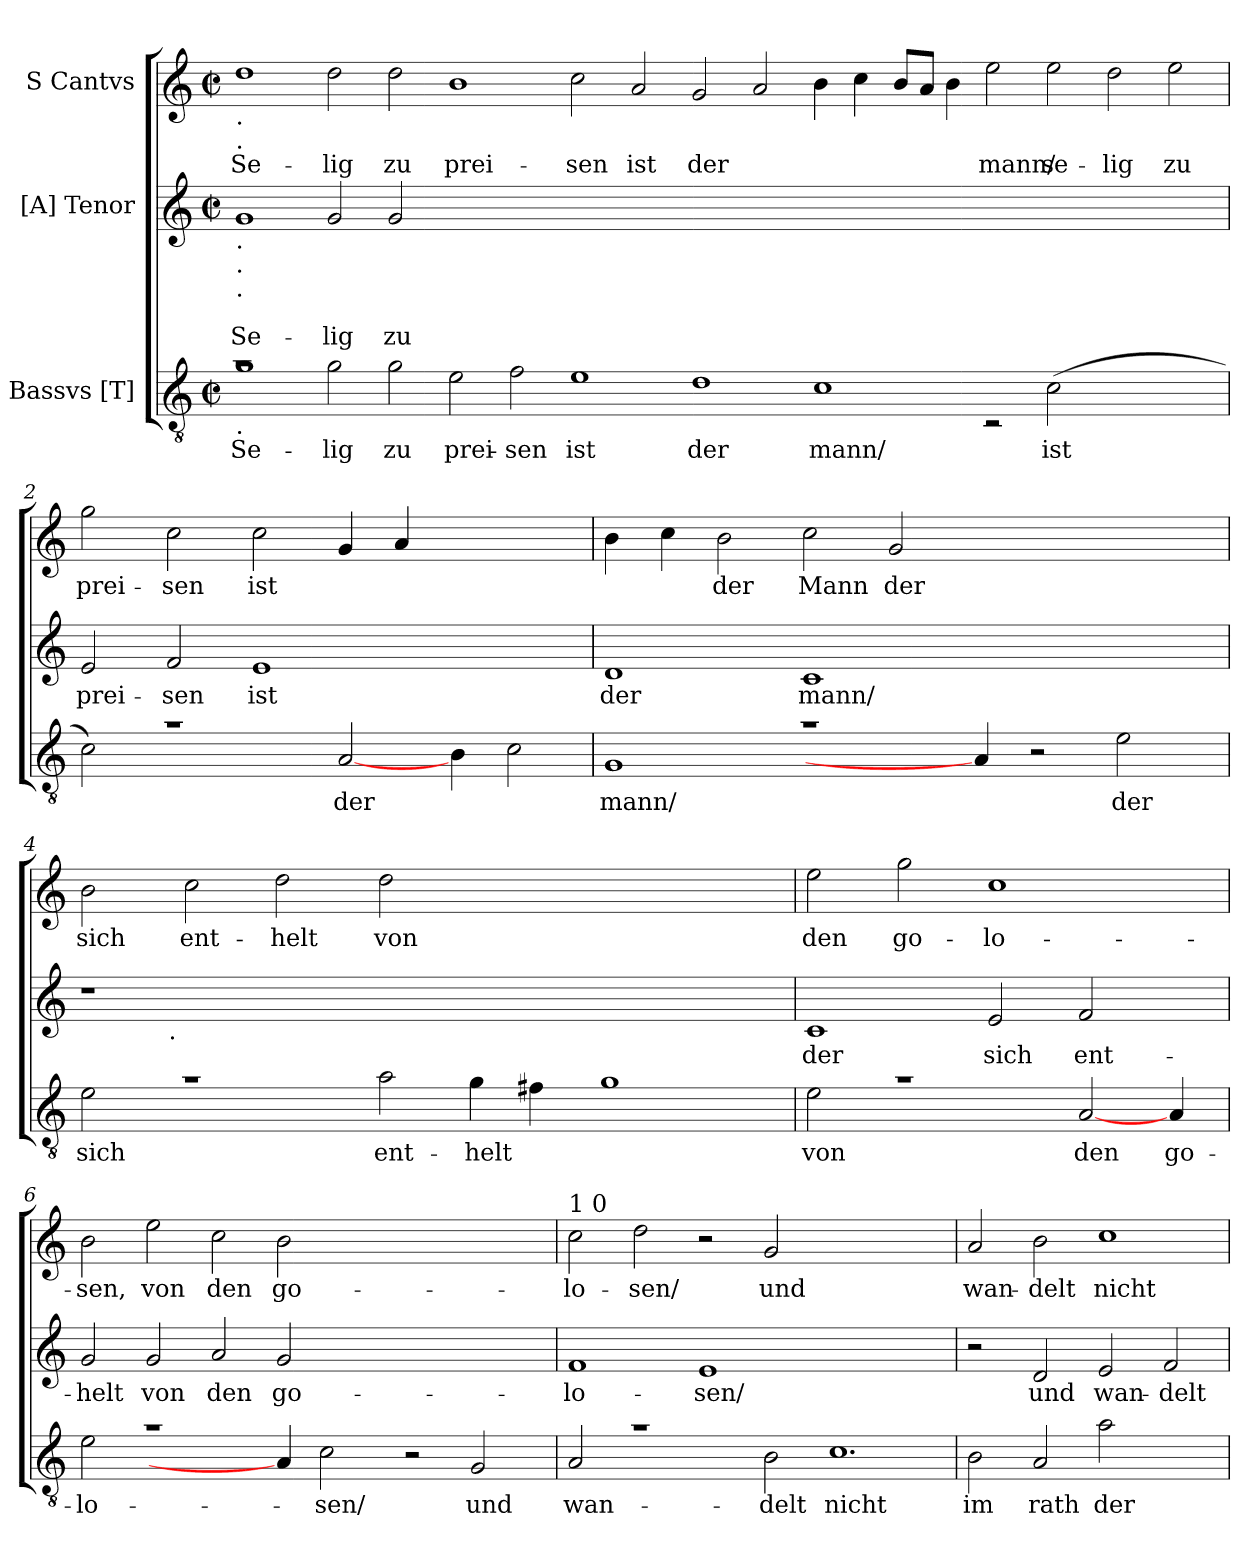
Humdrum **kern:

**kern	**text	**kern	**text	**text	**text	**kern	**text
*part3	*part3	*part2	*part2	*part2	*part2	*part1	*part1
*staff3	*staff3	*staff2	*staff2	*staff2	*staff2	*staff1	*staff1
*I"Bassvs [T]	*	*I"[A] Tenor	*	*	*	*I"S Cantvs	*
*clefGv2	*	*clefG2	*	*	*	*clefG2	*
*k[]	*	*k[]	*	*	*	*k[]	*
*C:	*	*C:	*	*	*	*C:	*
*M2/2	*	*M2/2	*	*	*	*M2/2	*
*met(c|)	*	*met(c|)	*	*	*	*met(c|)	*
=1	=1	=1	=1	=1	=1	=1	=1
*^	*	*	*	*	*	*	*
!	!	!	!	!	!	!	!LO:TX:b:t=.	!
!	!	!	!	!	!	!	!LO:TX:b:t=.	!
!	!	!	!LO:TX:b:t=.	!	!	!	!	!
!	!	!	!LO:TX:b:t=.	!	!	!	!	!
!	!	!	!LO:TX:b:t=.	!	!	!	!	!
!LO:TX:b:t=.	!	!	!	!	!	!	!	!
!	!	!LO:LY:b	!	!LO:LY:b:rj	!LO:LY:b:rj	!LO:LY:b:rj	!	!LO:LY:b
1ra	1g	Se-	1g	.	Se-	.	1dd	Se-
!	!	!LO:LY:b	!	!	!LO:LY:b	!	!	!LO:LY:b
1ryy	2g\	-lig	2g/	.	-lig	.	2dd\	-lig
!	!	!LO:LY:b	!	!	!LO:LY:b	!	!	!LO:LY:b
.	2g\	zu	2g/	.	zu	.	2dd\	zu
!	!	!LO:LY:b	!	!	!	!	!	!LO:LY:b
00.ryy	2e\	prei-	00.ryy	.	.	.	1b	prei-
!	!	!LO:LY:b:rj	!	!	!	!	!	!
.	2f\	-sen	.	.	.	.	.	.
!	!	!LO:LY:b	!	!	!	!	!	!LO:LY:b
.	1e	ist	.	.	.	.	2cc\	-sen
!	!	!	!	!	!	!	!	!LO:LY:b
.	.	.	.	.	.	.	2a/	ist
!	!	!LO:LY:b	!	!	!	!	!	!LO:LY:b
.	1d	der	.	.	.	.	2g/	der
.	.	.	.	.	.	.	2a/	.
!	!	!LO:LY:b	!	!	!	!	!	!
.	1c	mann/	.	.	.	.	4b\	.
.	.	.	.	.	.	.	4cc\	.
.	.	.	.	.	.	.	8b/L	.
.	.	.	.	.	.	.	8a/J	.
.	.	.	.	.	.	.	4b\	.
!	!	!	!	!	!	!	!	!LO:LY:b
.	2rC	.	.	.	.	.	2ee\	mann/
!	!	!LO:LY:b	!	!	!	!	!	!LO:LY:b
.	(>2c\	ist	.	.	.	.	2ee\	se-
!	!	!	!	!	!	!	!	!LO:LY:b
.	1ryy	.	.	.	.	.	2dd\	-lig
!	!	!	!	!	!	!	!	!LO:LY:b
.	.	.	.	.	.	.	2ee\	zu
*v	*v	*	*	*	*	*	*	*
!!LO:LB:g=z
=2	=2	=2	=2	=2	=2	=2	=2
!	!	!	!LO:LY:b	!	!	!	!LO:LY:b
2c\)	.	2e/	prei-	.	.	2gg\	prei-
!	!	!	!LO:LY:b:rj	!	!	!	!LO:LY:b:rj
1ra	.	2f/	-sen	.	.	2cc\	-sen
!	!	!	!LO:LY:b	!	!	!	!LO:LY:b
.	.	1e	ist	.	.	2cc\	ist
!	!LO:LY:b	!	!	!	!	!	!
[2A/	der	.	.	.	.	4g/	.
.	.	.	.	.	.	4a/	.
4B\	.	2.ryy	.	.	.	2.ryy	.
2c\	.	.	.	.	.	.	.
=3	=3	=3	=3	=3	=3	=3	=3
!	!LO:LY:b	!	!LO:LY:b	!	!	!	!
1G	mann/	1d	der	.	.	4b\	.
.	.	.	.	.	.	4cc\	.
!	!	!	!	!	!	!	!LO:LY:b
.	.	.	.	.	.	2b\	der
!	!	!	!LO:LY:b	!	!	!	!LO:LY:b
1ra	.	1c	mann/	.	.	2cc\	Mann
!	!	!	!	!	!	!	!LO:LY:b
.	.	.	.	.	.	2g/	der
4A/]	.	1ryy	.	.	.	1ryy	.
2r	.	.	.	.	.	.	.
!	!LO:LY:b	!	!	!	!	!	!
2e\	der	.	.	.	.	.	.
.	.	4ryy	.	.	.	4ryy	.
=4	=4	=4	=4	=4	=4	=4	=4
!	!LO:LY:b	!	!	!	!	!	!LO:LY:b
*	*	*^	*	*	*	*	*
2e\	sich	1r	4...ryy	.	.	.	2b\	sich
!	!	!	!LO:TX:b:t=.	!	!	!	!	!
.	.	.	1ryy	.	.	.	.	.
!	!	!	!	!	!	!	!	!LO:LY:b
1ra	.	.	.	.	.	.	2cc\	ent-
!	!	!	!	!	!	!	!	!LO:LY:b:rj
.	.	0ryy	.	.	.	.	2dd\	-helt
.	.	.	1ryy	.	.	.	.	.
!	!LO:LY:b	!	!	!	!	!	!	!LO:LY:b
2a\	ent-	.	.	.	.	.	2dd\	von
!	!LO:LY:b	!	!	!	!	!	!	!
4g\	-helt	.	.	.	.	.	1.ryy	.
4f#X\	.	.	.	.	.	.	.	.
.	.	.	1ryy	.	.	.	.	.
1g	.	.	.	.	.	.	.	.
.	.	2ryy	.	.	.	.	.	.
.	.	.	32ryy	.	.	.	.	.
=5	=5	=5	=5	=5	=5	=5	=5	=5
!	!LO:LY:b	!	!	!LO:LY:b	!	!	!	!LO:LY:b
*	*	*v	*v	*	*	*	*	*
2e\	von	1c	der	.	.	2ee\	den
!	!	!	!	!	!	!	!LO:LY:b:rj
1ra	.	.	.	.	.	2gg\	go-
!	!	!	!LO:LY:b	!	!	!	!LO:LY:b
.	.	2e/	sich	.	.	1cc	-lo-
!	!LO:LY:b	!	!LO:LY:b	!	!	!	!
[2A/	den	2f/	ent-	.	.	.	.
!	!LO:LY:b:rj	!	!	!	!	!	!
4A/	go-	4ryy	.	.	.	4ryy	.
=6	=6	=6	=6	=6	=6	=6	=6
!	!LO:LY:b	!	!LO:LY:b	!	!	!	!LO:LY:b
2e\	-lo-	2g/	-helt	.	.	2b\	-sen,
!	!	!	!LO:LY:b	!	!	!	!LO:LY:b
1ra	.	2g/	von	.	.	2ee\	von
!	!	!	!LO:LY:b	!	!	!	!LO:LY:b
.	.	2a/	den	.	.	2cc\	den
!	!	!	!LO:LY:b:rj	!	!	!	!LO:LY:b:rj
4A/]	.	2g/	go-	.	.	2b\	go-
!	!LO:LY:b	!	!	!	!	!	!
2c\	-sen/	.	.	.	.	.	.
.	.	1ryy	.	.	.	1ryy	.
2r	.	.	.	.	.	.	.
!	!LO:LY:b	!	!	!	!	!	!
2G/	und	.	.	.	.	.	.
.	.	4ryy	.	.	.	4ryy	.
!!LO:LB:g=z
=7	=7	=7	=7	=7	=7	=7	=7
!	!	!	!	!	!	!LO:TX:a:t=1 0	!
!	!LO:LY:b	!	!LO:LY:b	!	!	!	!LO:LY:b
2A/	wan-	1f	-lo-	.	.	2cc\	-lo-
!	!	!	!	!	!	!	!LO:LY:b
1ra	.	.	.	.	.	2dd\	-sen/
!	!	!	!LO:LY:b	!	!	!	!
.	.	1e	-sen/	.	.	2r	.
!	!LO:LY:b:rj	!	!	!	!	!	!LO:LY:b
2B\	-delt	.	.	.	.	2g/	und
!	!LO:LY:b	!	!	!	!	!	!
1.c	nicht	1.ryy	.	.	.	1.ryy	.
=8	=8	=8	=8	=8	=8	=8	=8
!	!LO:LY:b	!	!	!	!	!	!LO:LY:b
2B\	im	2r	.	.	.	2a/	wan-
!	!LO:LY:b	!	!LO:LY:b	!	!	!	!LO:LY:b:rj
2A/	rath	2d/	und	.	.	2b\	-delt
!	!LO:LY:b	!	!LO:LY:b	!	!	!	!LO:LY:b
2a\	der	2e/	wan-	.	.	1cc	nicht
!	!	!	!LO:LY:b:rj	!	!	!	!
2ryy	.	2f/	-delt	.	.	.	.
=	=	=	=	=	=	=	=
*-	*-	*-	*-	*-	*-	*-	*-
